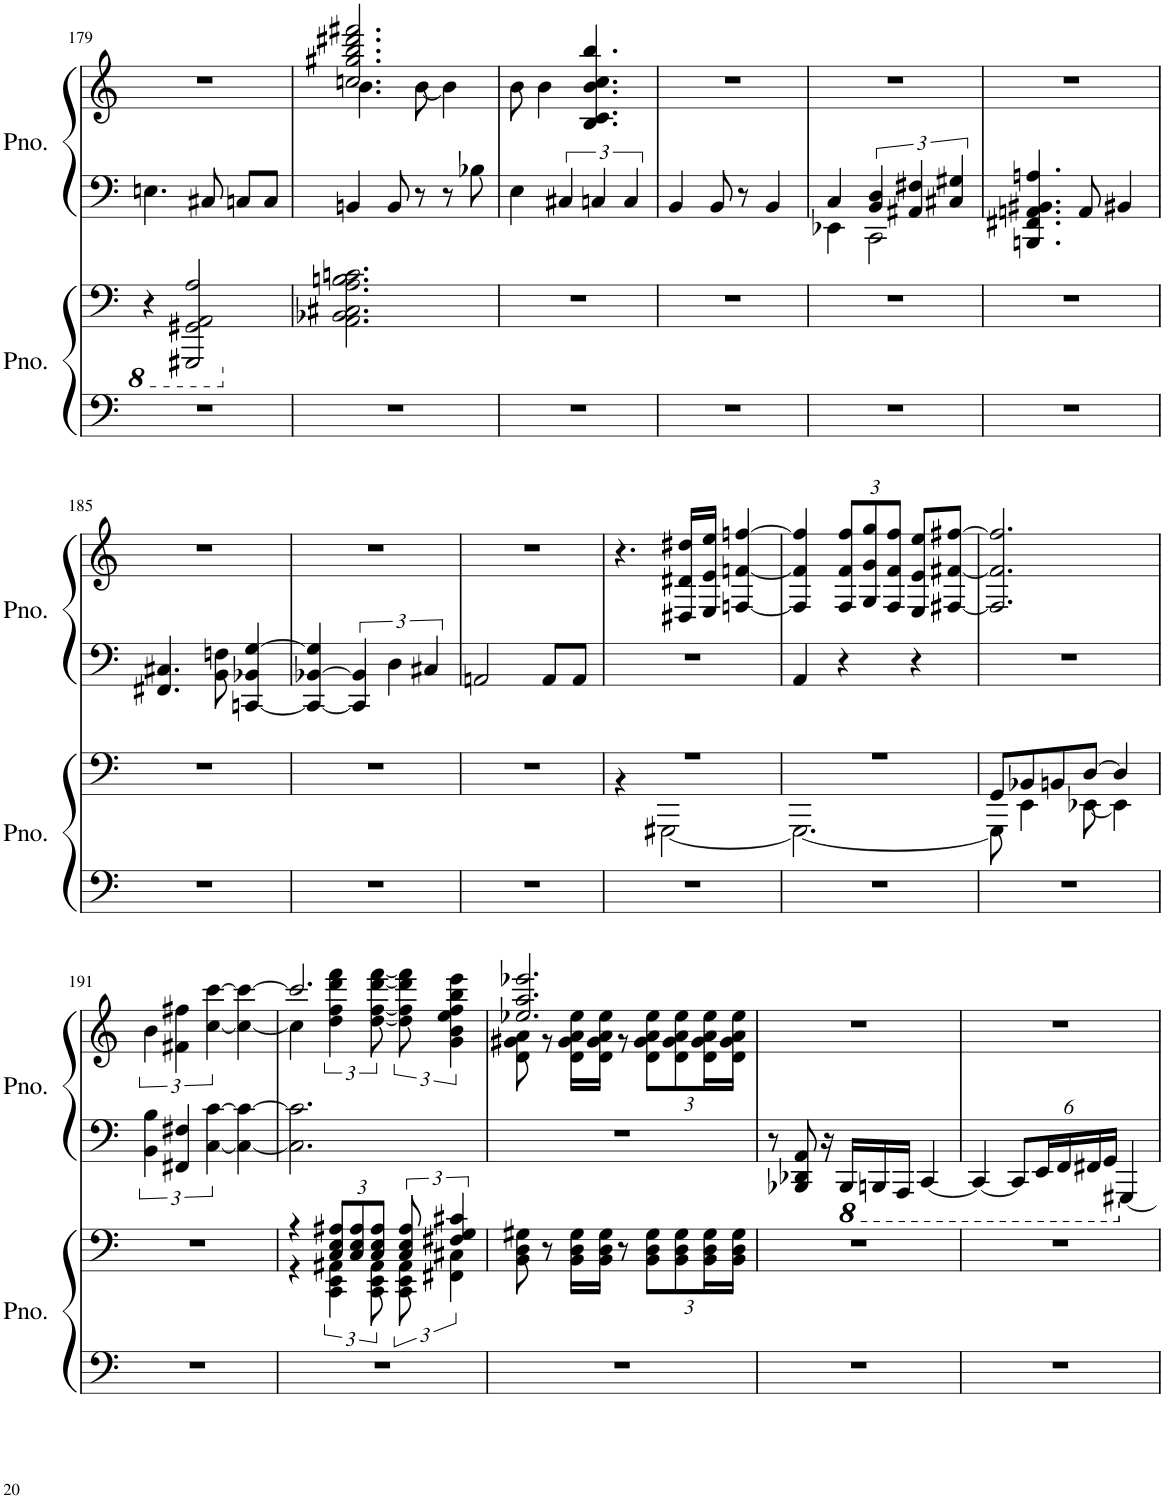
**kern	**kern	**kern	**kern
*part2	*part2	*part1	*part1
*staff4	*staff3	*staff2	*staff1
*I"Piano	*	*I"Piano	*
*I'Pno.	*	*I'Pno.	*
!!LO:PB:g=z
*clefF4	*clefF4	*clefF4	*clefG2
*k[]	*k[]	*k[]	*k[]
*M3/4	*M3/4	*M3/4	*M3/4
=179	=179	=179	=179
2.r	4r	4.En\	2.r
.	2GGGG#X/ 2GGG#X/ 2AAA/ 2AA/	.	.
.	.	8C#X/	.
.	.	8Cn/L	.
.	.	8C/J	.
=180	=180	=180	=180
*	*	*	*^
2.r	2.AA\ 2.BB-X\ 2.C#X\ 2.A\ 2.Bn\ 2.cn\	4BBn/	2.ccn/ 2.gg#X/ 2.bb/ 2.ddd#X/ 2.fff#X/	4.b\
.	.	8BB/	.	.
.	.	8r	.	[8b\
.	.	8r	.	4b\]
.	.	8B-X\	.	.
*	*	*	*v	*v
=181	=181	=181	=181
2.r	2.r	4E\	8b\
.	.	.	4b\
.	.	6C#X/	.
.	.	.	4.B/ 4.c/ 4.b/ 4.cc/ 4.bb/
.	.	6Cn/	.
.	.	6C/	.
=182	=182	=182	=182
2.r	2.r	4BB/	2.r
.	.	8BB/	.
.	.	8r	.
.	.	4BB/	.
=183	=183	=183	=183
*	*	*^	*
2.r	2.r	4C/	4EE-X\	2.r
.	.	6BB/ 6D/	2CC\	.
.	.	6AA#X/ 6F#X/	.	.
.	.	6C#X/ 6G#X/	.	.
*	*	*v	*v	*
=184	=184	=184	=184
2.r	2.r	4.BBBn/ 4.FF#X/ 4.AAn/ 4.BB#X/ 4.An/	2.r
.	.	8AA/	.
.	.	4BB#X/	.
!!LO:LB:g=z
=185	=185	=185	=185
2.r	2.r	4.FF#X/ 4.C#X/	2.r
.	.	8BB\ 8Fn\	.
.	.	[4CCn/ 4BB-X/ [4G/	.
=186	=186	=186	=186
2.r	2.r	4CC/_ [4BB-X/ 4G/]	2.r
.	.	6CC/] 6BB-/]	.
.	.	6D\	.
.	.	6C#X/	.
=187	=187	=187	=187
2.r	2.r	2AAn/	2.r
.	.	8AA/L	.
.	.	8AA/J	.
=188	=188	=188	=188
*	*^	*	*
2.r	2.r	4r	2.r	4.r
.	.	[2GGG#X\	.	.
.	.	.	.	16D#X/ 16d#X/ 16dd#X/LL
.	.	.	.	16E/ 16e/ 16ee/JJ
.	.	.	.	[4Fn/ [4fn/ [4ffn/
=189	=189	=189	=189	=189
2.r	2.r	2.GGG#\_	4AA/	4F/] 4f/] 4ff/]
*	*	*	*	*Xbrackettup
.	.	.	4r	12F/ 12f/ 12ff/L
.	.	.	.	12G/ 12g/ 12gg/
.	.	.	.	12F/ 12f/ 12ff/J
.	.	.	4r	8E/ 8e/ 8ee/L
.	.	.	.	[8F#X/ [8f#X/ [8ff#X/J
=190	=190	=190	=190	=190
2.r	8GG/L	8GGG#\]	2.r	2.F#/] 2.f#/] 2.ff#/]
.	8BB-X/	4EE\	.	.
.	8BBn/	.	.	.
.	[8D/J	[8EE-X\	.	.
.	4D/]	4EE-\]	.	.
*	*v	*v	*	*
!!LO:LB:g=z
=191	=191	=191	=191
*	*	*	*brackettup
2.r	2.r	6BB\ 6B\	6b\
.	.	6FF#X/ 6F#X/	6f#X\ 6ff#X\
.	.	[6C\ [6c\	[6cc\ [6ccc\
.	.	4C\_ 4c\_	4cc\_ 4ccc\_
=192	=192	=192	=192
*	*^	*	*^
2.r	4r	4r	2.C\] 2.c\]	2.ccc/]	4cc\]
*	*Xbrackettup	*brackettup	*	*	*
.	12C/ 12E/ 12A#X/L	6CC\ 6EE\ 6AA#X\	.	.	6dd\ 6ff\ 6ddd\ 6fff\
.	12C/ 12E/ 12A#/	.	.	.	.
.	12C/ 12E/ 12A#/J	12CC\ 12EE\ 12AA#\	.	.	[12dd\ [12ff\ [12ddd\ [12fff\
.	12C/ 12E/ 12A#/	12CC\ 12EE\ 12AA#\	.	.	12dd\] 12ff\] 12ddd\] 12fff\]
.	6F#X/ 6G/ 6c#X/	6FF#X\ 6C#X\	.	.	6g\ 6b\ 6ee\ 6ff\ 6bb\ 6eee\
*	*v	*v	*	*	*
=193	=193	=193	=193	=193
2.r	8BB\ 8D\ 8G#X\	2.r	2.ee-X/ 2.aa/ 2.eee-X/	8d\ 8g#X\ 8a\
.	8r	.	.	8r
.	16BB\ 16D\ 16G#\LL	.	.	16d\ 16g#\ 16a\ 16ee-\LL
.	16BB\ 16D\ 16G#\JJ	.	.	16d\ 16g#\ 16a\ 16ee-\JJ
.	8r	.	.	8r
*	*Xbrackettup	*	*	*Xbrackettup
.	12BB\ 12D\ 12G#\L	.	.	12d\ 12g#\ 12a\ 12ee-\L
.	12BB\ 12D\ 12G#\	.	.	12d\ 12g#\ 12a\ 12ee-\
.	24BB\ 24D\ 24G#\L	.	.	24d\ 24g#\ 24a\ 24ee-\L
.	24BB\ 24D\ 24G#\JJ	.	.	24d\ 24g#\ 24a\ 24ee-\JJ
*	*	*	*v	*v
=194	=194	=194	=194
2.r	2.r	8r	2.r
.	.	8BBB-X/ 8DD-X/ 8AA/	.
.	.	16r	.
*	*	*8ba	*
.	.	16BBBB-/LL	.
*	*	*8ba	*
.	.	16BBBBn/	.
.	.	16AAAA/JJ	.
.	.	[4CCC/	.
=195	=195	=195	=195
2.r	2.r	4CCC/_	2.r
*	*	*Xbrackettup	*
.	.	12CCC/L]	.
.	.	24EEE/L	.
.	.	24FFF/	.
.	.	24FFF#X/	.
.	.	24GGG/JJ	.
*	*	*X8ba	*
*	*	*X8ba	*
.	.	[<4GGG#X/	.
=	=	=	=
*-	*-	*-	*-
